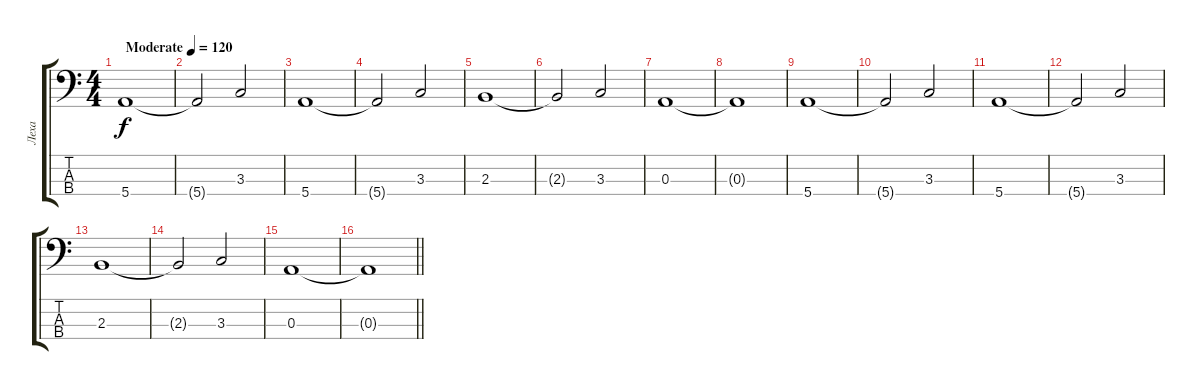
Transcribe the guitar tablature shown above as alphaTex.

\track ("Леха" "Леха") {instrument electricbassfinger}
\staff {score tabs}
\tuning (G2 D2 A1 E1) {hide}
\ts (4 4)
\tempo (120 "Moderate")
\clef f4
\ks c
5.4.1{dy f instrument electricbassfinger} |
5.4{t}.2 3.3.2 |
5.4.1 |
5.4{t}.2 3.3.2 |
2.3.1 |
2.3{t}.2 3.3.2 |
0.3.1 |
0.3{t}.1 |
5.4.1 |
5.4{t}.2 3.3.2 |
5.4.1 |
5.4{t}.2 3.3.2 |
2.3.1 |
2.3{t}.2 3.3.2 |
0.3.1 |
\barLineRight lightlight
0.3{t}.1
